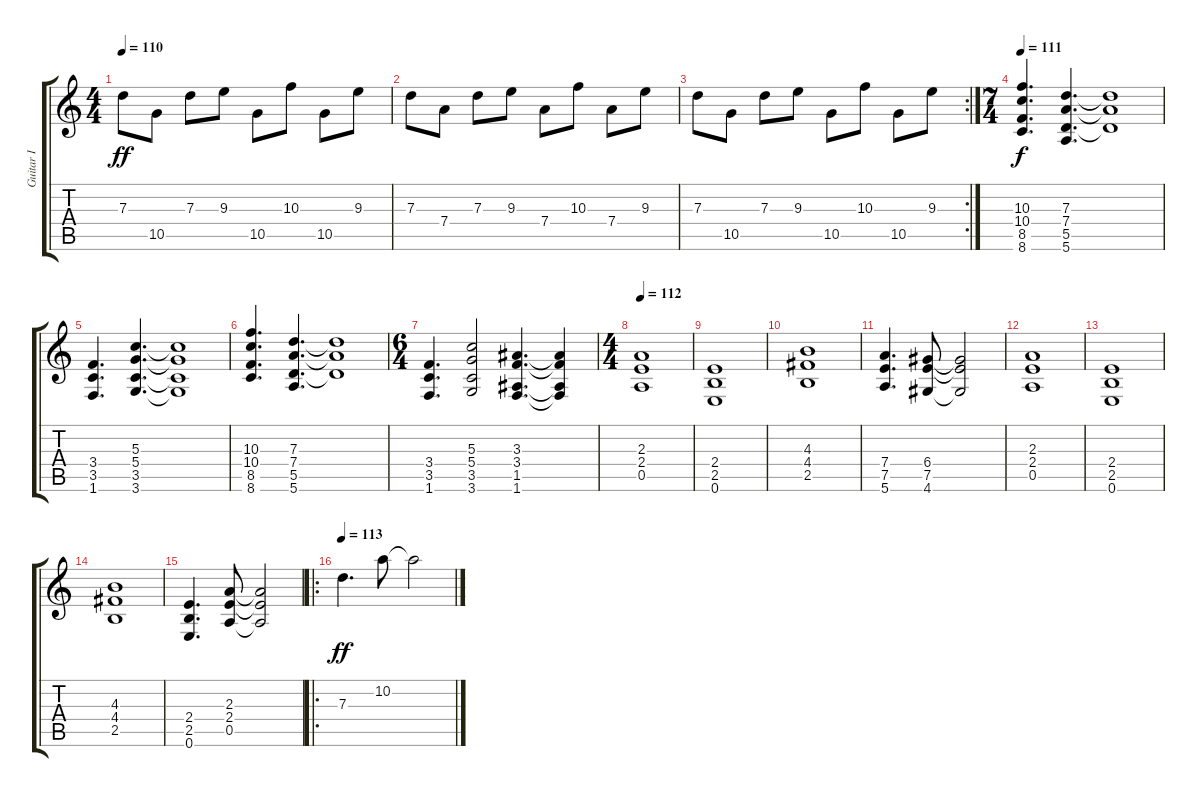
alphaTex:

\track ("Guitar I" "Guitar I") {instrument distortionguitar}
\staff {score tabs}
\tuning (E4 B3 G3 D3 A2 E2) {hide}
\ts (4 4)
\tempo 110
\clef g2
\ks c
7.3.8{dy ff} 10.5.8 7.3.8 9.3.8 10.5.8 10.3.8 10.5.8 9.3.8 |
7.3.8 7.4.8 7.3.8 9.3.8 7.4.8 10.3.8 7.4.8 9.3.8 |
\rc 2
7.3.8 10.5.8 7.3.8 9.3.8 10.5.8 10.3.8 10.5.8 9.3.8 |
\ts (7 4)
\tempo 111
(10.3 10.4 8.5 8.6).4{d dy f volume 12 balance 8 instrument distortionguitar} (7.3 7.4 5.5 5.6).4{d} (7.3{t} 7.4{t} 5.5{t}).1 |
(3.4 3.5 1.6).4{d} (5.3 5.4 3.5 3.6).4{d} (5.3{t} 5.4{t} 3.5{t} 3.6{t}).1 |
(10.3 10.4 8.5 8.6).4{d} (7.3 7.4 5.5 5.6).4{d} (7.3{t} 7.4{t} 5.5{t}).1 |
\ts (6 4)
(3.4 3.5 1.6).4{d} (5.3 5.4 3.5 3.6).2 (3.3 3.4 1.5 1.6).4{d} (3.3{t} 3.4{t} 1.5{t} 1.6{t}).4 |
\ts (4 4)
\tempo 112
(2.3 2.4 0.5).1 |
(2.4 2.5 0.6).1 |
(4.3 4.4 2.5).1 |
(7.4 7.5 5.6).4{d} (6.4 7.5 4.6).8 (6.4{t} 7.5{t} 4.6{t}).2 |
(2.3 2.4 0.5).1 |
(2.4 2.5 0.6).1 |
(4.3 4.4 2.5).1 |
(2.4 2.5 0.6).4{d} (2.3 2.4 0.5).8 (2.3{t} 2.4{t} 0.5{t}).2 |
\ro
\tempo 113
7.3.4{d dy ff instrument acousticguitarsteel} 10.2.8 10.2{t}.2
